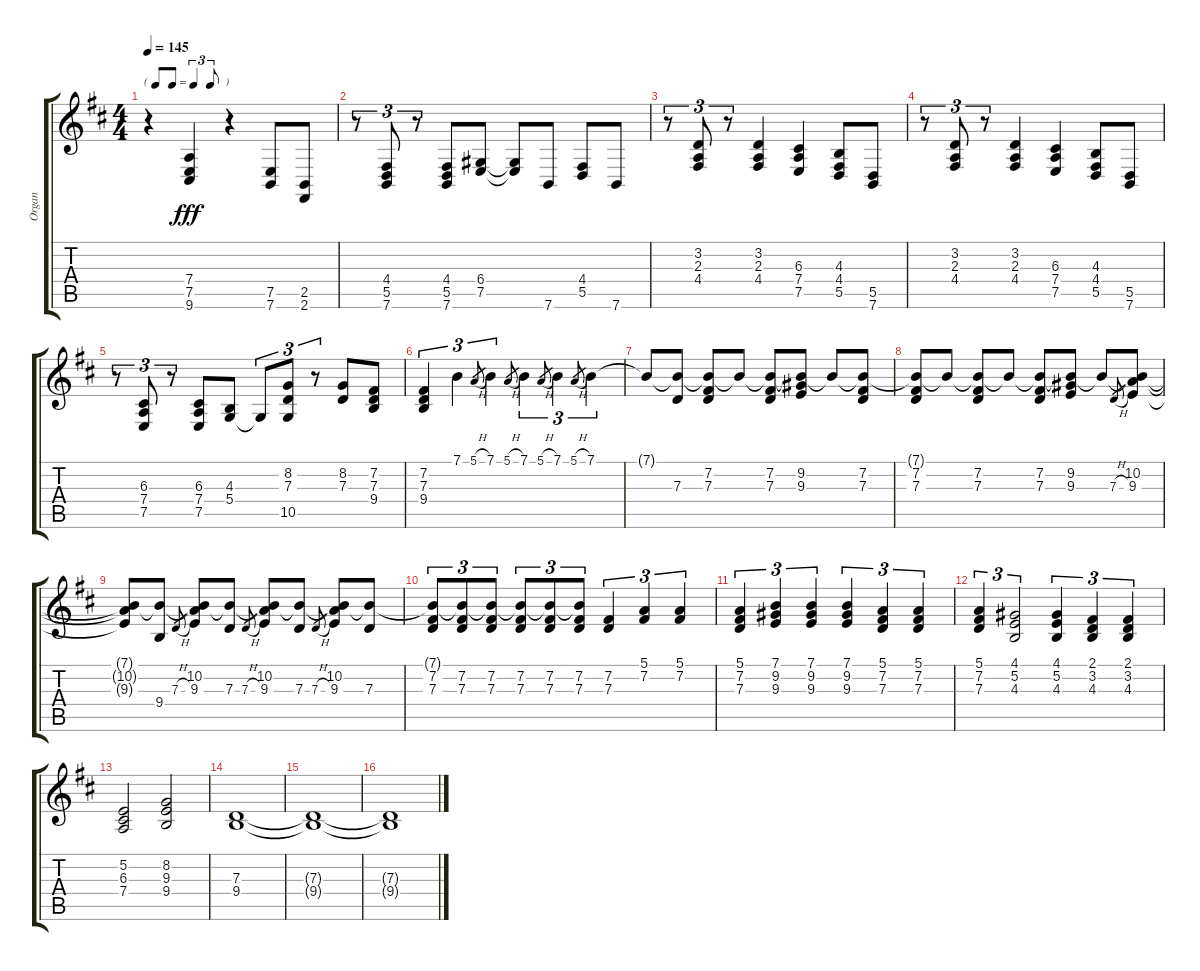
\track ("Organ" "Organ") {instrument drawbarorgan}
\staff {score tabs}
\tuning (E4 B3 G3 D3 A2 E2) {hide}
\ts (4 4)
\tf triplet8th
\tempo 145
\clef g2
\ks d
r.4{dy fff} (7.4 7.5 9.6).4 r.4 (7.5 7.6).8 (2.5 2.6).8 |
r.8{tu (3 2)} (4.4 5.5 7.6).8{tu (3 2)} r.8{tu (3 2)} (4.4 5.5 7.6).8 (6.4 7.5).8 (6.4{t} 7.5{t}).8 7.6.8 (4.4 5.5).8 7.6.8 |
r.8{tu (3 2)} (3.2 2.3 4.4).8{tu (3 2)} r.8{tu (3 2)} (3.2 2.3 4.4).4 (6.3 7.4 7.5).4 (4.3 4.4 5.5).8 (5.5 7.6).8 |
r.8{tu (3 2)} (3.2 2.3 4.4).8{tu (3 2)} r.8{tu (3 2)} (3.2 2.3 4.4).4 (6.3 7.4 7.5).4 (4.3 4.4 5.5).8 (5.5 7.6).8 |
r.8{tu (3 2)} (6.3 7.4 7.5).8{tu (3 2)} r.8{tu (3 2)} (6.3 7.4 7.5).8 (4.3 5.4).8 5.4{t}.8{tu (3 2)} (8.2 7.3 10.5).8{tu (3 2)} r.8{tu (3 2)} (8.2 7.3).8 (7.2 7.3 9.4).8 |
(7.2 7.3 9.4).4{tu (3 2)} 7.1.4{tu (3 2)} 5.1{h}.8{gr} 7.1.4{tu (3 2)} 5.1{h}.8{gr} 7.1.4{tu (3 2)} 5.1{h}.8{gr} 7.1.4{tu (3 2)} 5.1{h}.8{gr} 7.1.4{tu (3 2)} |
7.1{t}.8 (7.1{t} 7.3).8 (7.1{t} 7.2 7.3).8 7.1{t}.8 (7.1{t} 7.2 7.3).8 (7.1{t} 9.2 9.3).8 7.1{t}.8 (7.1{t} 7.2 7.3).8 |
(7.1{t} 7.2 7.3).8 7.1{t}.8 (7.1{t} 7.2 7.3).8 7.1{t}.8 (7.1{t} 7.2 7.3).8 (7.1{t} 9.2 9.3).8 7.1{t}.8 7.3{h}.8{gr} (7.1{t} 10.2 9.3).8 |
(7.1{t} 10.2{t} 9.3{t}).8 (7.1{t} 9.4).8 7.3{h}.8{gr} (7.1{t} 10.2 9.3).8 (7.1{t} 7.3).8 7.3{h}.8{gr} (7.1{t} 10.2 9.3).8 (7.1{t} 7.3).8 7.3{h}.8{gr} (7.1{t} 10.2 9.3).8 (7.1{t} 7.3).8 |
(7.1{t} 7.2 7.3).8{tu (3 2)} (7.1{t} 7.2 7.3).8{tu (3 2)} (7.1{t} 7.2 7.3).8{tu (3 2)} (7.1{t} 7.2 7.3).8{tu (3 2)} (7.1{t} 7.2 7.3).8{tu (3 2)} (7.1{t} 7.2 7.3).8{tu (3 2)} (7.2 7.3).4{tu (3 2)} (5.1 7.2).4{tu (3 2)} (5.1 7.2).4{tu (3 2)} |
(5.1 7.2 7.3).4{tu (3 2)} (7.1 9.2 9.3).4{tu (3 2)} (7.1 9.2 9.3).4{tu (3 2)} (7.1 9.2 9.3).4{tu (3 2)} (5.1 7.2 7.3).4{tu (3 2)} (5.1 7.2 7.3).4{tu (3 2)} |
(5.1 7.2 7.3).4{tu (3 2)} (4.1 5.2 4.3).2{tu (3 2)} (4.1 5.2 4.3).4{tu (3 2)} (2.1 3.2 4.3).4{tu (3 2)} (2.1 3.2 4.3).4{tu (3 2)} |
(5.2 6.3 7.4).2 (8.2 9.3 9.4).2 |
(7.3 9.4).1 |
(7.3{t} 9.4{t}).1 |
(7.3{t} 9.4{t}).1
